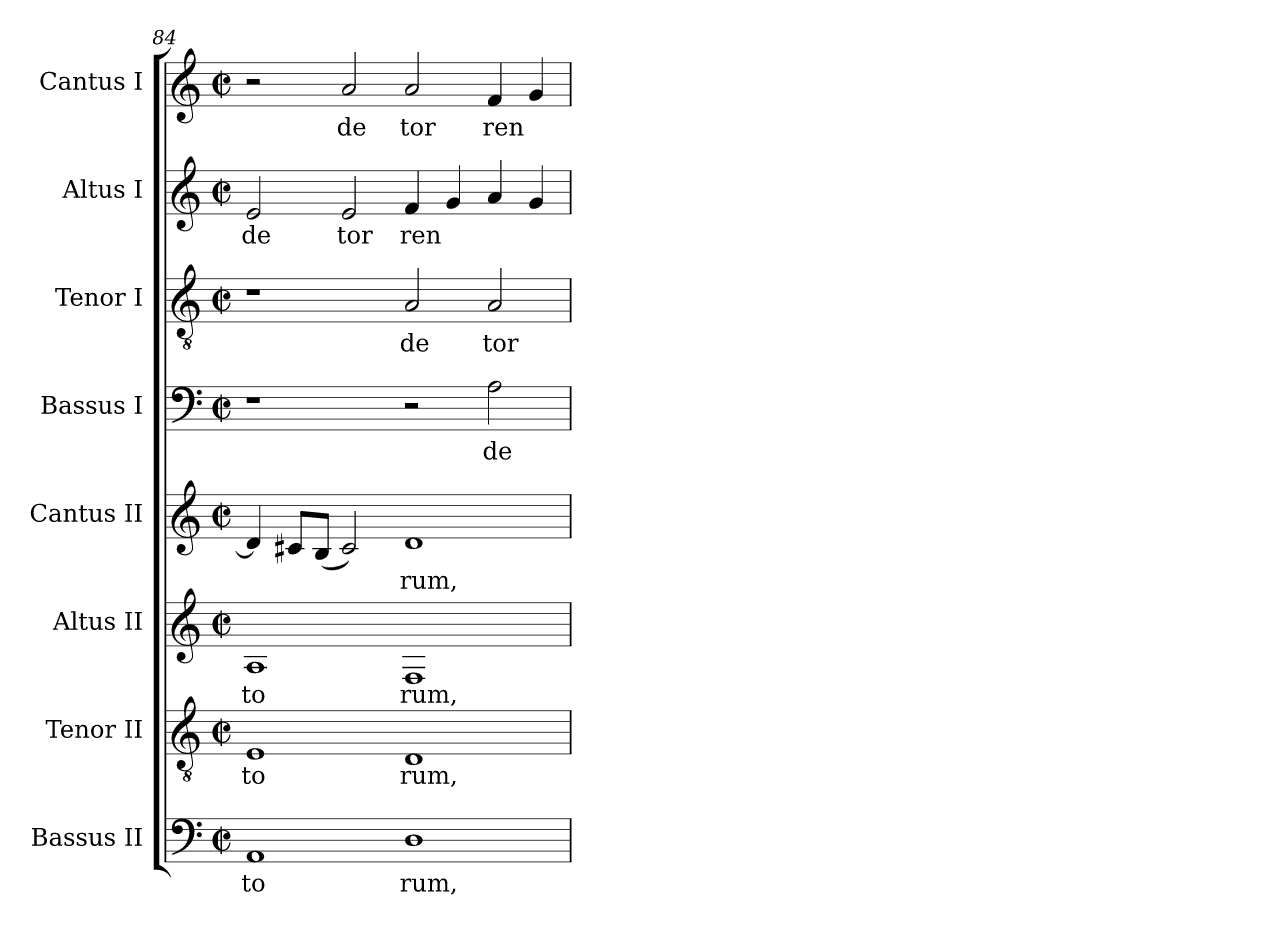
**kern	**text	**kern	**text	**kern	**text	**kern	**text	**kern	**text	**kern	**text	**kern	**text	**kern	**text
*part8	*part8	*part7	*part7	*part6	*part6	*part5	*part5	*part4	*part4	*part3	*part3	*part2	*part2	*part1	*part1
*staff8	*staff8	*staff7	*staff7	*staff6	*staff6	*staff5	*staff5	*staff4	*staff4	*staff3	*staff3	*staff2	*staff2	*staff1	*staff1
*I"Bassus II	*	*I"Tenor II	*	*I"Altus II	*	*I"Cantus II	*	*I"Bassus I	*	*I"Tenor I	*	*I"Altus I	*	*I"Cantus I	*
*clefF4	*	*clefGv2	*	*clefG2	*	*clefG2	*	*clefF4	*	*clefGv2	*	*clefG2	*	*clefG2	*
*M2/2	*	*M2/2	*	*M2/2	*	*M2/2	*	*M2/2	*	*M2/2	*	*M2/2	*	*M2/2	*
*met(c|)	*	*met(c|)	*	*met(c|)	*	*met(c|)	*	*met(c|)	*	*met(c|)	*	*met(c|)	*	*met(c|)	*
=84	=84	=84	=84	=84	=84	=84	=84	=84	=84	=84	=84	=84	=84	=84	=84
!	!LO:LY:b:cj	!	!LO:LY:b:cj	!	!LO:LY:b:cj	!	!	!	!	!	!	!	!LO:LY:b:cj	!	!
1AA	to	1E	to	1A	to	4d/]	.	1r	.	1r	.	2e/	de	2r	.
.	.	.	.	.	.	8c#X/L	.	.	.	.	.	.	.	.	.
.	.	.	.	.	.	(>8B/J	.	.	.	.	.	.	.	.	.
!	!	!	!	!	!	!	!	!	!	!	!	!	!LO:LY:b:cj	!	!LO:LY:b:cj
.	.	.	.	.	.	2c#/)	.	.	.	.	.	2e/	tor	2a/	de
!	!LO:LY:b:cj	!	!LO:LY:b:cj	!	!LO:LY:b:cj	!	!LO:LY:b:cj	!	!	!	!LO:LY:b:cj	!	!LO:LY:b	!	!LO:LY:b:cj
1D	rum,	1D	rum,	1F	rum,	1d	rum,	2r	.	2A/	de	4f/	ren	2a/	tor
.	.	.	.	.	.	.	.	.	.	.	.	4g/	.	.	.
!	!	!	!	!	!	!	!	!	!LO:LY:b:cj	!	!LO:LY:b:cj	!	!	!	!LO:LY:b
.	.	.	.	.	.	.	.	2A\	de	2A/	tor-	4a/	.	4f/	ren
.	.	.	.	.	.	.	.	.	.	.	.	4g/	.	4g/	.
=	=	=	=	=	=	=	=	=	=	=	=	=	=	=	=
*-	*-	*-	*-	*-	*-	*-	*-	*-	*-	*-	*-	*-	*-	*-	*-
